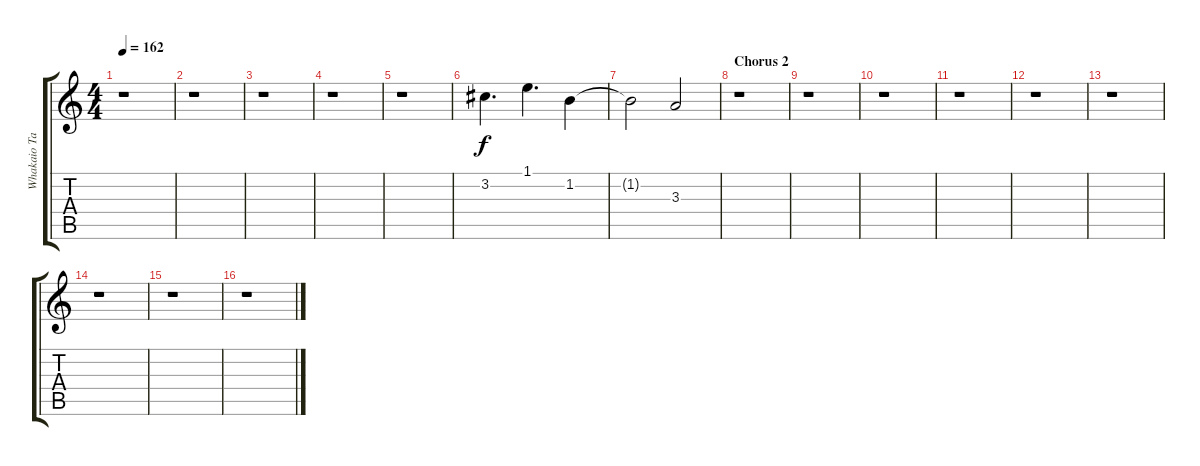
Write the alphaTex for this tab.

\track ("Whakaio Taahi" "Whakaio Ta") {instrument electricguitarjazz}
\staff {score tabs}
\tuning (Eb4 Bb3 Gb3 Db3 Ab2 Db2) {hide}
\ts (4 4)
\tempo 162
\clef g2
\ks c
r.1{dy f} |
r.1 |
r.1 |
r.1 |
r.1 |
3.2.4{d} 1.1.4{d} 1.2.4 |
1.2{t}.2 3.3.2 |
\section ("" "Chorus 2")
r.1 |
r.1 |
r.1 |
r.1 |
r.1 |
r.1 |
r.1 |
r.1 |
r.1
